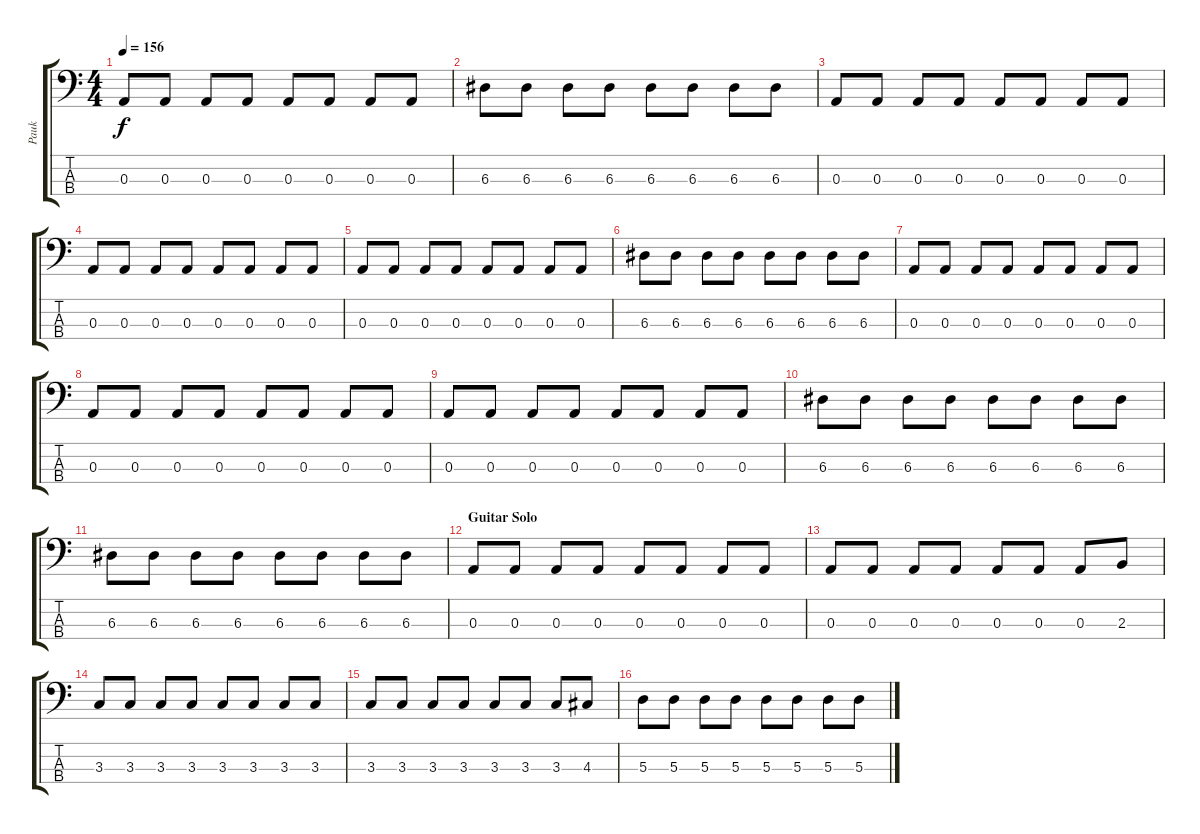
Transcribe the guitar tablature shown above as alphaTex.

\track ("Pauk" "Pauk") {instrument electricbasspick}
\staff {score tabs}
\tuning (G2 D2 A1 E1) {hide}
\ts (4 4)
\tempo 156
\clef f4
\ks c
0.3.8{dy f} 0.3.8 0.3.8 0.3.8 0.3.8 0.3.8 0.3.8 0.3.8 |
6.3.8 6.3.8 6.3.8 6.3.8 6.3.8 6.3.8 6.3.8 6.3.8 |
0.3.8 0.3.8 0.3.8 0.3.8 0.3.8 0.3.8 0.3.8 0.3.8 |
0.3.8 0.3.8 0.3.8 0.3.8 0.3.8 0.3.8 0.3.8 0.3.8 |
0.3.8 0.3.8 0.3.8 0.3.8 0.3.8 0.3.8 0.3.8 0.3.8 |
6.3.8 6.3.8 6.3.8 6.3.8 6.3.8 6.3.8 6.3.8 6.3.8 |
0.3.8 0.3.8 0.3.8 0.3.8 0.3.8 0.3.8 0.3.8 0.3.8 |
0.3.8 0.3.8 0.3.8 0.3.8 0.3.8 0.3.8 0.3.8 0.3.8 |
0.3.8 0.3.8 0.3.8 0.3.8 0.3.8 0.3.8 0.3.8 0.3.8 |
6.3.8 6.3.8 6.3.8 6.3.8 6.3.8 6.3.8 6.3.8 6.3.8 |
6.3.8 6.3.8 6.3.8 6.3.8 6.3.8 6.3.8 6.3.8 6.3.8 |
\section ("" "Guitar Solo")
0.3.8 0.3.8 0.3.8 0.3.8 0.3.8 0.3.8 0.3.8 0.3.8 |
0.3.8 0.3.8 0.3.8 0.3.8 0.3.8 0.3.8 0.3.8 2.3.8 |
3.3.8 3.3.8 3.3.8 3.3.8 3.3.8 3.3.8 3.3.8 3.3.8 |
3.3.8 3.3.8 3.3.8 3.3.8 3.3.8 3.3.8 3.3.8 4.3.8 |
5.3.8 5.3.8 5.3.8 5.3.8 5.3.8 5.3.8 5.3.8 5.3.8
